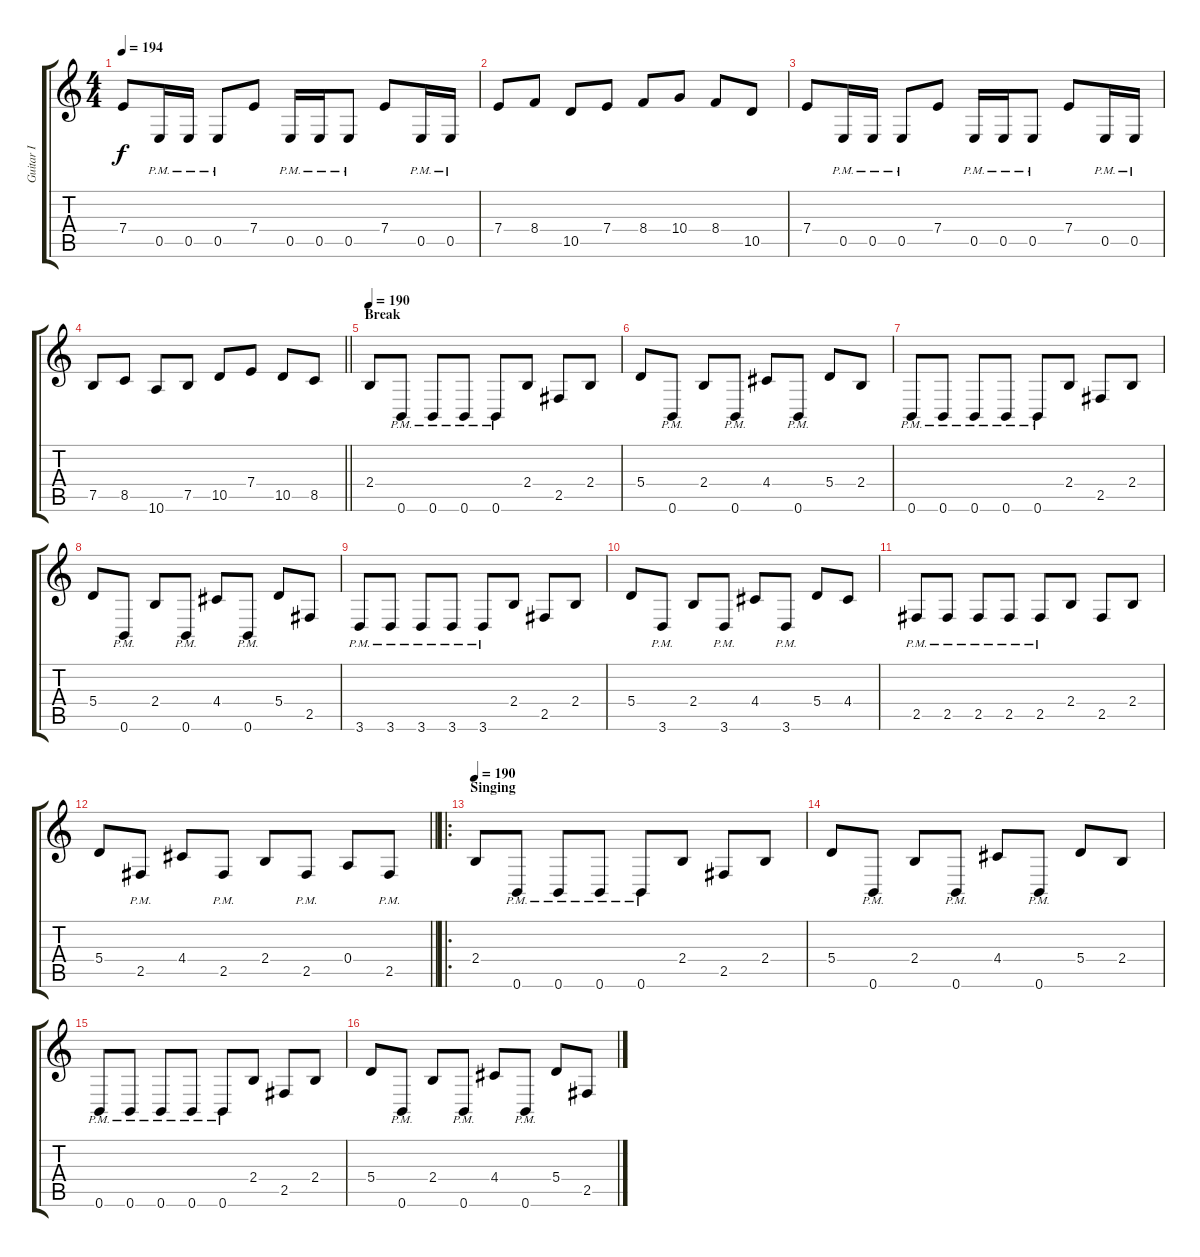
\track ("Guitar I" "Guitar I") {instrument distortionguitar}
\staff {score tabs}
\tuning (B3 Gb3 D3 A2 E2 B1) {hide}
\ts (4 4)
\tempo 194
\clef g2
\ks c
7.4.8{dy f} 0.5{pm}.16 0.5{pm}.16 0.5{pm}.8 7.4.8 0.5{pm}.16 0.5{pm}.16 0.5{pm}.8 7.4.8 0.5{pm}.16 0.5{pm}.16 |
7.4.8 8.4.8 10.5.8 7.4.8 8.4.8 10.4.8 8.4.8 10.5.8 |
7.4.8 0.5{pm}.16 0.5{pm}.16 0.5{pm}.8 7.4.8 0.5{pm}.16 0.5{pm}.16 0.5{pm}.8 7.4.8 0.5{pm}.16 0.5{pm}.16 |
\barLineRight lightlight
7.5.8 8.5.8 10.6.8 7.5.8 10.5.8 7.4.8 10.5.8 8.5.8 |
\section ("" "Break")
\tempo 190
2.4.8 0.6{pm}.8 0.6{pm}.8 0.6{pm}.8 0.6{pm}.8 2.4.8 2.5.8 2.4.8 |
5.4.8 0.6{pm}.8 2.4.8 0.6{pm}.8 4.4.8 0.6{pm}.8 5.4.8 2.4.8 |
0.6{pm}.8 0.6{pm}.8 0.6{pm}.8 0.6{pm}.8 0.6{pm}.8 2.4.8 2.5.8 2.4.8 |
5.4.8 0.6{pm}.8 2.4.8 0.6{pm}.8 4.4.8 0.6{pm}.8 5.4.8 2.5.8 |
3.6{pm}.8 3.6{pm}.8 3.6{pm}.8 3.6{pm}.8 3.6{pm}.8 2.4.8 2.5.8 2.4.8 |
5.4.8 3.6{pm}.8 2.4.8 3.6{pm}.8 4.4.8 3.6{pm}.8 5.4.8 4.4.8 |
2.5{pm}.8 2.5{pm}.8 2.5{pm}.8 2.5{pm}.8 2.5{pm}.8 2.4.8 2.5.8 2.4.8 |
\barLineRight lightlight
5.4.8 2.5{pm}.8 4.4.8 2.5{pm}.8 2.4.8 2.5{pm}.8 0.4.8 2.5{pm}.8 |
\ro
\section ("" "Singing")
\tempo 190
2.4.8 0.6{pm}.8 0.6{pm}.8 0.6{pm}.8 0.6{pm}.8 2.4.8 2.5.8 2.4.8 |
5.4.8 0.6{pm}.8 2.4.8 0.6{pm}.8 4.4.8 0.6{pm}.8 5.4.8 2.4.8 |
0.6{pm}.8 0.6{pm}.8 0.6{pm}.8 0.6{pm}.8 0.6{pm}.8 2.4.8 2.5.8 2.4.8 |
5.4.8 0.6{pm}.8 2.4.8 0.6{pm}.8 4.4.8 0.6{pm}.8 5.4.8 2.5.8
